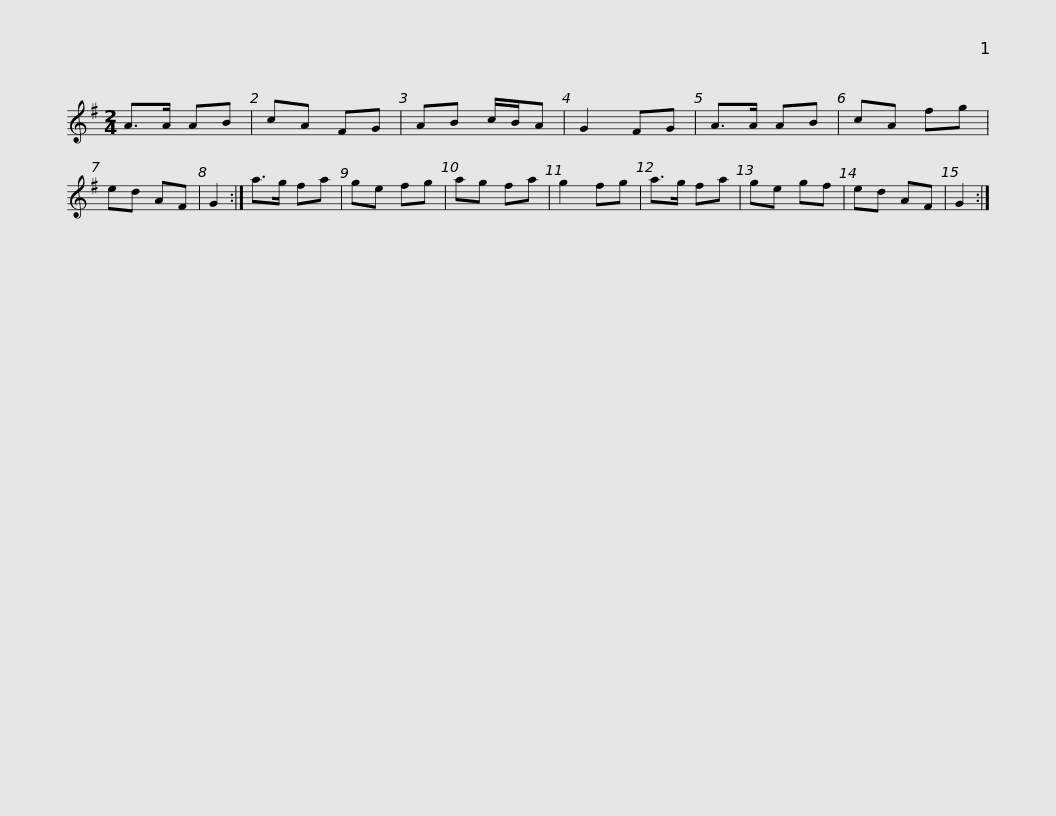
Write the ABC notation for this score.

X:1
L:1/8
M:2/4
I:linebreak $
K:G
V:1 treble
V:1
 A>A AB | cA FG | AB c/B/A | G2 FG | A>A AB | %5
 cA fg | ed AF | G2 :| a>g fa | ge fg | %10
 ag fa |$ g2 fg | a>g fa | ge gf | ed AF | %15
 G2 :| %16
